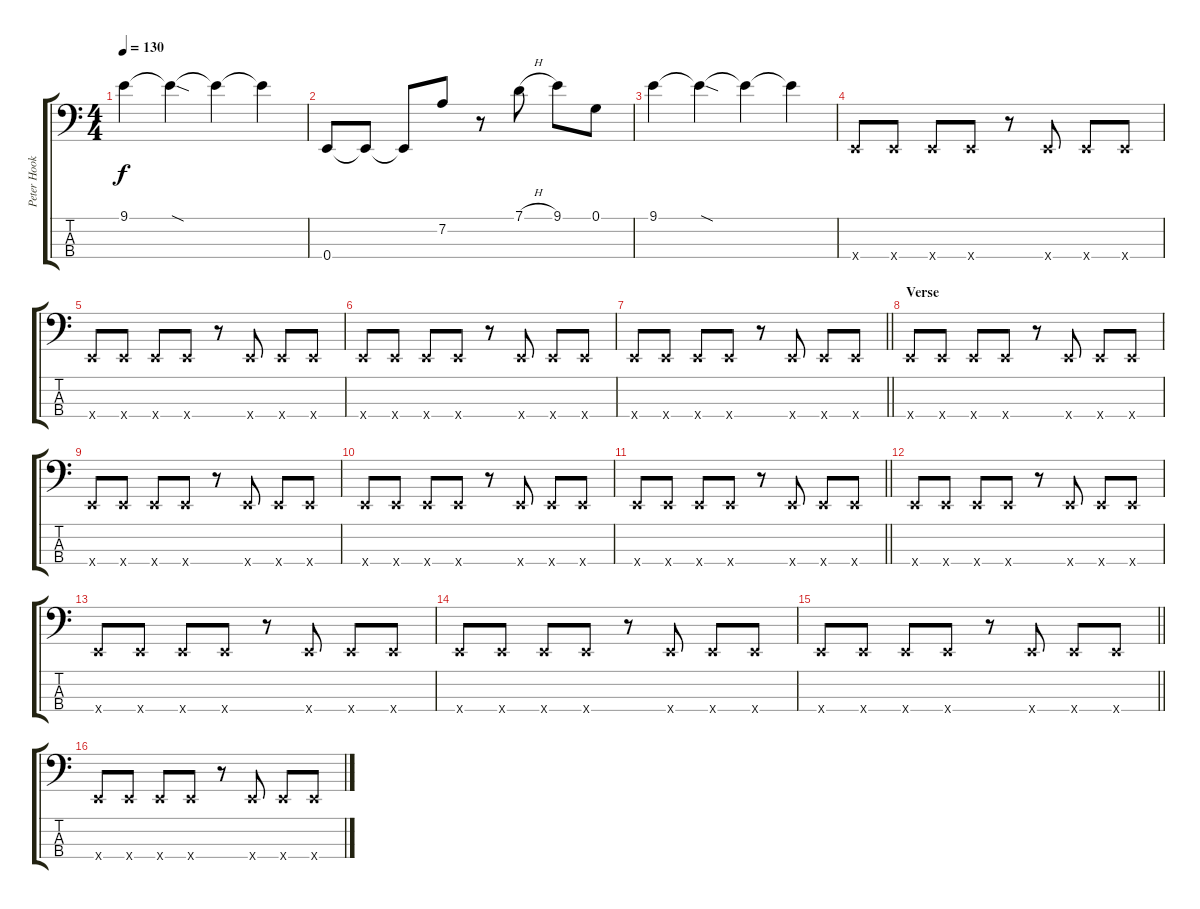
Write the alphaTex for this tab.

\track ("Peter Hook" "Peter Hook") {instrument electricbasspick}
\staff {score tabs}
\tuning (G2 D2 A1 E1) {hide}
\ts (4 4)
\tempo 130
\clef f4
\ks c
9.1.4{dy f} 9.1{sod t}.4 9.1{t}.4 9.1{t}.4 |
0.4.8 0.4{t}.8 0.4{t}.8 7.2.8 r.8 7.1{h}.8 9.1.8 0.1.8 |
9.1.4 9.1{sod t}.4 9.1{t}.4 9.1{t}.4 |
0.4{x}.8 0.4{x}.8 0.4{x}.8 0.4{x}.8 r.8 0.4{x}.8 0.4{x}.8 0.4{x}.8 |
0.4{x}.8 0.4{x}.8 0.4{x}.8 0.4{x}.8 r.8 0.4{x}.8 0.4{x}.8 0.4{x}.8 |
0.4{x}.8 0.4{x}.8 0.4{x}.8 0.4{x}.8 r.8 0.4{x}.8 0.4{x}.8 0.4{x}.8 |
\barLineRight lightlight
0.4{x}.8 0.4{x}.8 0.4{x}.8 0.4{x}.8 r.8 0.4{x}.8 0.4{x}.8 0.4{x}.8 |
\section ("" "Verse")
0.4{x}.8 0.4{x}.8 0.4{x}.8 0.4{x}.8 r.8 0.4{x}.8 0.4{x}.8 0.4{x}.8 |
0.4{x}.8 0.4{x}.8 0.4{x}.8 0.4{x}.8 r.8 0.4{x}.8 0.4{x}.8 0.4{x}.8 |
0.4{x}.8 0.4{x}.8 0.4{x}.8 0.4{x}.8 r.8 0.4{x}.8 0.4{x}.8 0.4{x}.8 |
\barLineRight lightlight
0.4{x}.8 0.4{x}.8 0.4{x}.8 0.4{x}.8 r.8 0.4{x}.8 0.4{x}.8 0.4{x}.8 |
0.4{x}.8 0.4{x}.8 0.4{x}.8 0.4{x}.8 r.8 0.4{x}.8 0.4{x}.8 0.4{x}.8 |
0.4{x}.8 0.4{x}.8 0.4{x}.8 0.4{x}.8 r.8 0.4{x}.8 0.4{x}.8 0.4{x}.8 |
0.4{x}.8 0.4{x}.8 0.4{x}.8 0.4{x}.8 r.8 0.4{x}.8 0.4{x}.8 0.4{x}.8 |
\barLineRight lightlight
0.4{x}.8 0.4{x}.8 0.4{x}.8 0.4{x}.8 r.8 0.4{x}.8 0.4{x}.8 0.4{x}.8 |
0.4{x}.8 0.4{x}.8 0.4{x}.8 0.4{x}.8 r.8 0.4{x}.8 0.4{x}.8 0.4{x}.8
